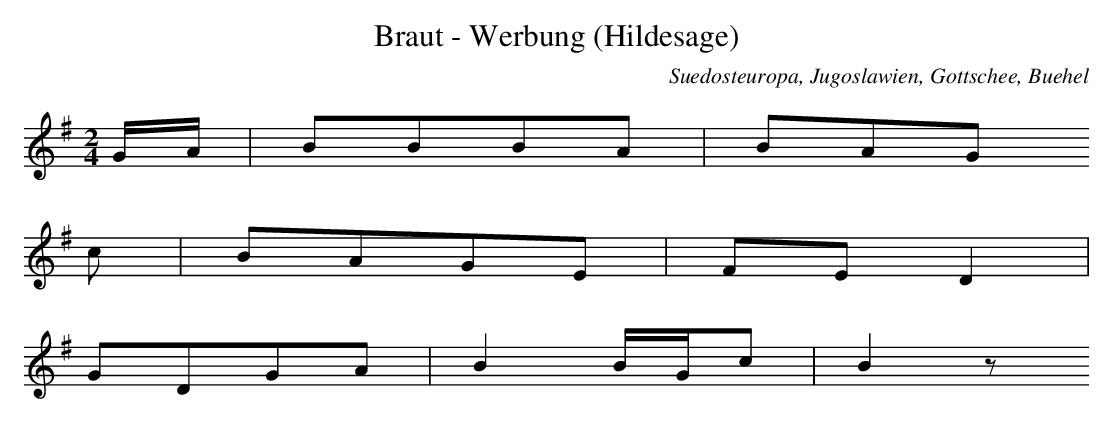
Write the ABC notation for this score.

X:1
T: Braut - Werbung (Hildesage)
O: Suedosteuropa, Jugoslawien, Gottschee, Buehel
M: 2/4
L: 1/16
K: G
GA | B2B2B2A2 | B2A2G2
c2 | B2A2G2E2 | F2E2D4 |
G2D2G2A2 | B4BGc2 | B4z2
